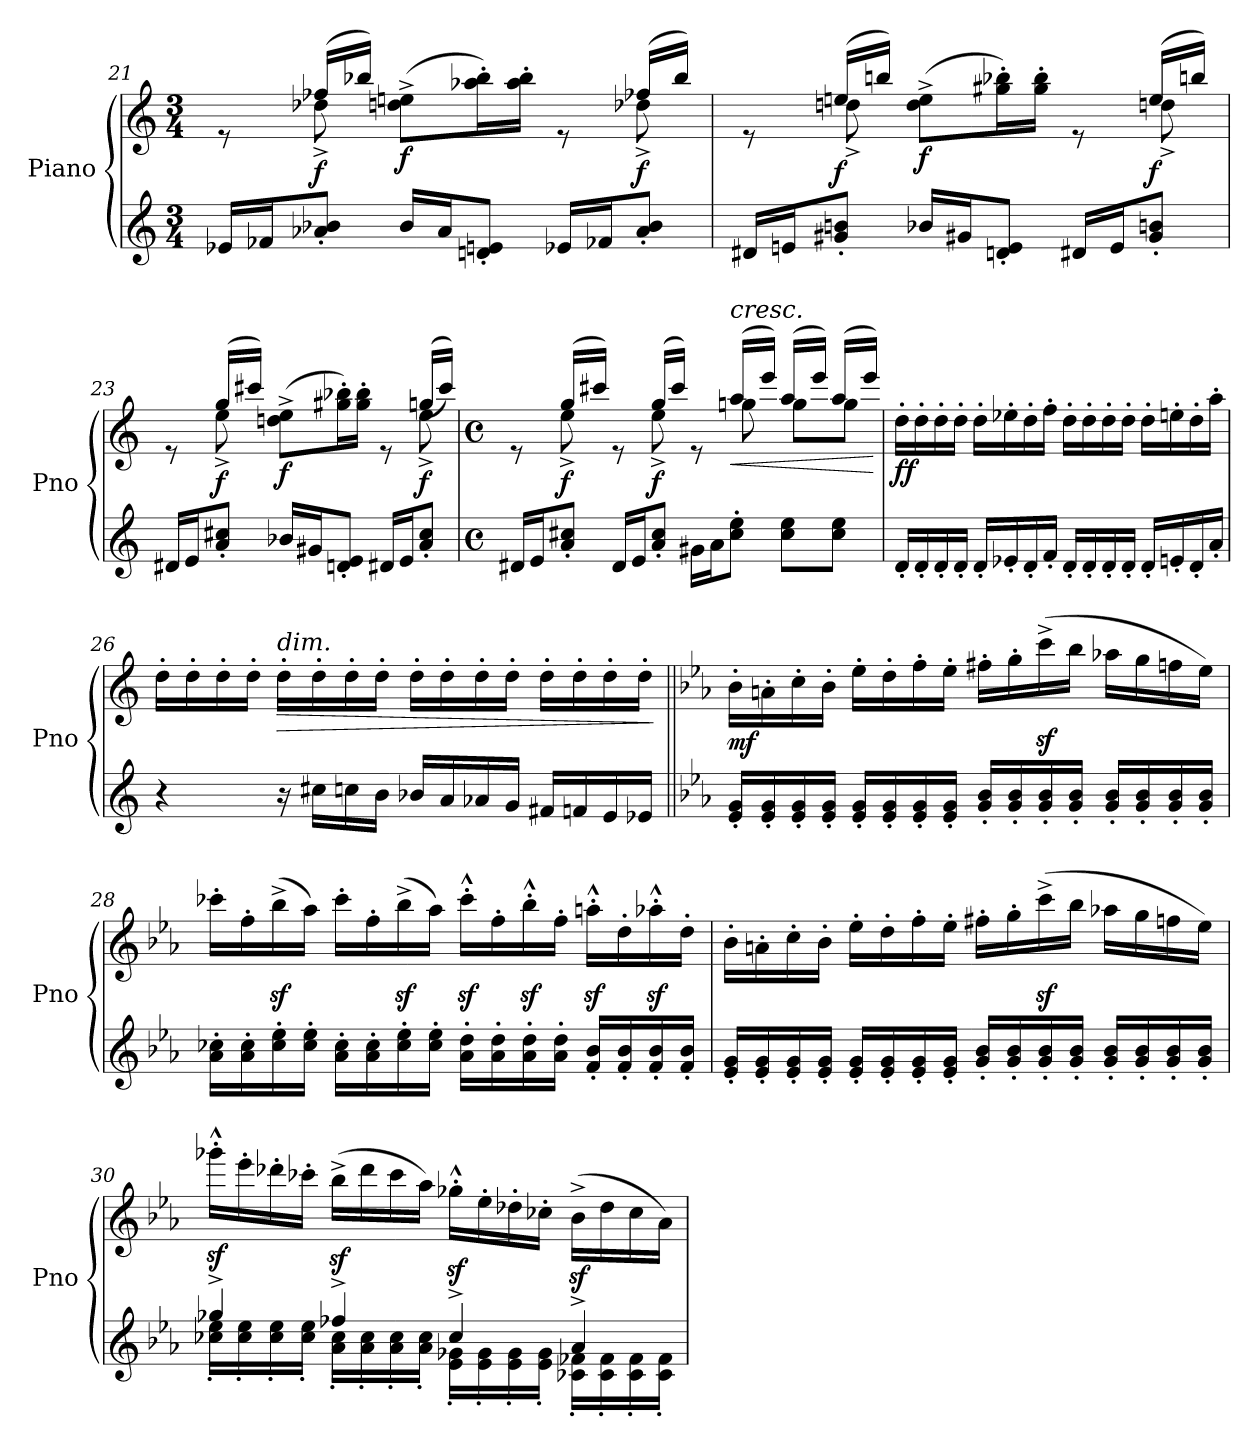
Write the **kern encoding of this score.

**kern	**kern	**dynam
*part1	*part1	*part1
*staff2	*staff1	*staff1/2
*I"Piano	*	*
*I'Pno	*	*
!!LO:LB:g=z
*clefG2	*clefG2	*
*k[]	*k[]	*
*M3/4	*M3/4	*
=21	=21	=21
*	*^	*
16e-X/LL	8re	8ryy	.
16f-X/J	.	.	.
!	!	!	!LO:DY:b
8a-X/' 8b-X/'J	(16ff-X/LL	8dd-X^\	f
.	16bb-X/JJ)	.	.
!	!	!	!LO:DY:b
16b-/LL	(>8ddn\^ 8een\^L	4.ryy	f
16a-/J	.	.	.
8dn/' 8en/'J	16aa-X\' 16bb-\'L)	.	.
.	16aa-\' 16bb-\'JJ	.	.
16e-X/LL	8re	.	.
16f-X/J	.	.	.
!	!	!	!LO:DY:b
8a-/' 8b-/'J	(16ff-X/LL	8dd-X^\	f
.	16bb-/JJ)	.	.
=22	=22	=22	=22
16d#X/LL	8re	8ryy	.
16en/J	.	.	.
!	!	!	!LO:DY:b
8g#X/' 8bn/'J	(16een/LL	8ddn^\	f
.	16bbn/JJ)	.	.
!	!	!	!LO:DY:b
16b-X/LL	(>8dd\^ 8ee\^L	4.ryy	f
16g#X/J	.	.	.
8dn/' 8e/'J	16gg#X\' 16bb-X\'L)	.	.
.	16gg#\' 16bb-\'JJ	.	.
16d#X/LL	8re	.	.
16e/J	.	.	.
!	!	!	!LO:DY:b
8g#/' 8bn/'J	(16ee/LL	8ddn^\	f
.	16bbn/JJ)	.	.
!!LO:PB:g=z	!!
=23	=23	=23	=23
16d#X/LL	8re	8ryy	.
16e/J	.	.	.
!	!	!	!LO:DY:b
8a/' 8cc#X/'J	(16gg/LL	8ee^\	f
.	16ccc#X/JJ)	.	.
!	!	!	!LO:DY:b
16b-X/LL	(>8ddn\^ 8ee\^L	4.ryy	f
16g#X/J	.	.	.
8dn/' 8e/'J	16gg#X\' 16bb-X\'L)	.	.
.	16gg#\' 16bb-\'JJ	.	.
16d#X/LL	8re	.	.
16e/J	.	.	.
!	!	!	!LO:DY:b
8a/' 8cc#/'J	((16ggn/LL	8ee^\	f
.	16ccc#/JJ))	.	.
=24	=24	=24	=24
*M4/4	*M4/4	*	*
*met(c)	*met(c)	*	*
16d#X/LL	8re	8ryy	.
16e/J	.	.	.
!	!	!	!LO:DY:b
8a/' 8cc#X/'J	(16gg/LL	8ee^\	f
.	16ccc#X/JJ)	.	.
16d#/LL	8re	8ryy	.
16e/J	.	.	.
!	!	!	!LO:DY:b
8a/' 8cc#/'J	(16gg/LL	8ee^\	f
.	16ccc#/JJ)	.	.
16g#X\LL	8re	8ryy	.
16a\J	.	.	.
!	!LO:TX:a:i:t=cresc.	!	!
!	!	!	!LO:HP:b
8cc#\' 8ee\'J	(16aa/LL	8ggn\	<
.	16eee/JJ)	.	.
8cc#\ 8ee\L	(16aa/LL	8gg\L	.
.	16eee/JJ)	.	.
8cc#\ 8ee\J	(16aa/LL	8gg\J	.
.	16eee/JJ)	.	.
*	*v	*v	*
.	.	[
!!LO:LB:g=z
=25	=25	=25
!	!	!LO:DY:b
16d'/LL	16dd'\LL	ff
16d'/	16dd'\	.
16d'/	16dd'\	.
16d'/JJ	16dd'\JJ	.
16d'/LL	16dd'\LL	.
16e-X'/	16ee-X'\	.
16d'/	16dd'\	.
16f'/JJ	16ff'\JJ	.
16d'/LL	16dd'\LL	.
16d'/	16dd'\	.
16d'/	16dd'\	.
16d'/JJ	16dd'\JJ	.
16d'/LL	16dd'\LL	.
16en'/	16een'\	.
16d'/	16dd'\	.
16a'/JJ	16aa'\JJ	.
=26	=26	=26
4r	16dd'\LL	.
.	16dd'\	.
.	16dd'\	.
.	16dd'\JJ	.
!	!LO:TX:a:i:t=dim.	!
!	!	!LO:HP:b
16r	16dd'\LL	>
16cc#X\LL	16dd'\	.
16ccn\	16dd'\	.
16b\JJ	16dd'\JJ	.
16b-X/LL	16dd'\LL	.
16a/	16dd'\	.
16a-X/	16dd'\	.
16g/JJ	16dd'\JJ	.
16f#X/LL	16dd'\LL	.
16fn/	16dd'\	.
16e/	16dd'\	.
16e-X/JJ	16dd'\JJ	.
.	.	]
!!LO:LB:g=z
=27||	=27||	=27||
*k[b-e-a-]	*k[b-e-a-]	*
!	!	!LO:DY:b
16e-/' 16g/'LL	16b-'\LL	mf
16e-/' 16g/'	16an'\	.
16e-/' 16g/'	16cc'\	.
16e-/' 16g/'JJ	16b-'\JJ	.
16e-/' 16g/'LL	16ee-'\LL	.
16e-/' 16g/'	16dd'\	.
16e-/' 16g/'	16ff'\	.
16e-/' 16g/'JJ	16ee-'\JJ	.
16g/' 16b-/'LL	16ff#X'\LL	.
16g/' 16b-/'	16gg'\	.
16g/' 16b-/'	(16cccz<^\	.
16g/' 16b-/'JJ	16bb-\JJ	.
16g/' 16b-/'LL	16aa-X\LL	.
16g/' 16b-/'	16gg\	.
16g/' 16b-/'	16ffn\	.
16g/' 16b-/'JJ	16ee-\JJ)	.
=28	=28	=28
16a-\' 16cc-X\'LL	16ccc-X'\LL	.
16a-\' 16cc-\'	16ff'\	.
16cc-\' 16ee-\'	(16bb-z<^\	.
16cc-\' 16ee-\'JJ	16aa-\JJ)	.
16a-\' 16cc-\'LL	16ccc-'\LL	.
16a-\' 16cc-\'	16ff'\	.
16cc-\' 16ee-\'	(16bb-z<^\	.
16cc-\' 16ee-\'JJ	16aa-\JJ)	.
16a-\' 16dd\'LL	16ccc-z<'^^\LL	.
16a-\' 16dd\'	16ff'\	.
16a-\' 16dd\'	16bb-z<'^^\	.
16a-\' 16dd\'JJ	16ff'\JJ	.
16f/' 16b-/'LL	16aanz<'^^\LL	.
16f/' 16b-/'	16dd'\	.
16f/' 16b-/'	16aa-Xz<'^^\	.
16f/' 16b-/'JJ	16dd'\JJ	.
!!LO:LB:g=z
=29	=29	=29
16e-/' 16g/'LL	16b-'\LL	.
16e-/' 16g/'	16an'\	.
16e-/' 16g/'	16cc'\	.
16e-/' 16g/'JJ	16b-'\JJ	.
16e-/' 16g/'LL	16ee-'\LL	.
16e-/' 16g/'	16dd'\	.
16e-/' 16g/'	16ff'\	.
16e-/' 16g/'JJ	16ee-'\JJ	.
16g/' 16b-/'LL	16ff#X'\LL	.
16g/' 16b-/'	16gg'\	.
16g/' 16b-/'	(16cccz<^\	.
16g/' 16b-/'JJ	16bb-\JJ	.
16g/' 16b-/'LL	16aa-X\LL	.
16g/' 16b-/'	16gg\	.
16g/' 16b-/'	16ffn\	.
16g/' 16b-/'JJ	16ee-\JJ)	.
=30	=30	=30
*^	*	*
4gg-X^/	16cc-X\' 16ee-\'LL	16ggg-Xz<'^^\LL	.
.	16cc-\' 16ee-\'	16eee-'\	.
.	16cc-\' 16ee-\'	16ddd-X'\	.
.	16cc-\' 16ee-\'JJ	16ccc-X'\JJ	.
4ff-X^/	16a-\' 16cc-\'LL	(16bb-z<^\LL	.
.	16a-\' 16cc-\'	16ddd-\	.
.	16a-\' 16cc-\'	16ccc-\	.
.	16a-\' 16cc-\'JJ	16aa-\JJ)	.
4cc-^/	16e-\' 16g-X\'LL	16gg-Xz<'^^\LL	.
.	16e-\' 16g-\'	16ee-'\	.
.	16e-\' 16g-\'	16dd-X'\	.
.	16e-\' 16g-\'JJ	16cc-X'\JJ	.
4a-^/	16c-X\' 16f-X\'LL	(16b-z<^\LL	.
.	16c-\' 16f-\'	16dd-\	.
.	16c-\' 16f-\'	16cc-\	.
.	16c-\' 16f-\'JJ	16a-\JJ)	.
*v	*v	*	*
=	=	=
*-	*-	*-
